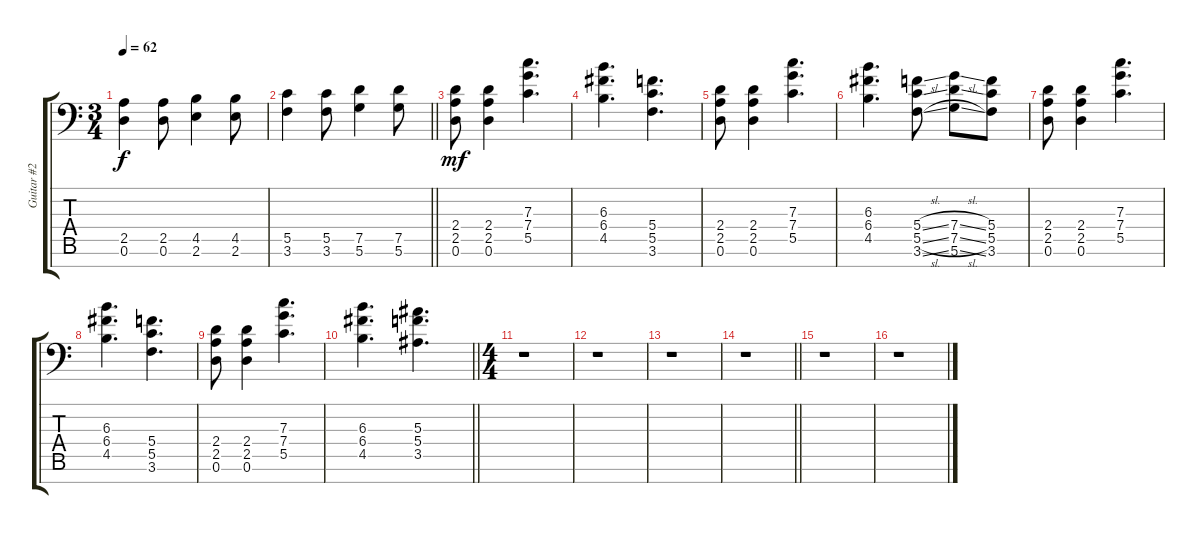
\track ("Guitar #2" "Guitar #2") {instrument distortionguitar}
\staff {score tabs}
\tuning (D4 A3 F3 C3 G2 D2 A1) {hide}
\ts (3 4)
\tempo 62
\clef f4
\ks c
(2.5 0.6).4{dy f} (2.5 0.6).8 (4.5 2.6).4 (4.5 2.6).8 |
\barLineRight lightlight
(5.5 3.6).4 (5.5 3.6).8 (7.5 5.6).4 (7.5 5.6).8 |
(2.4 2.5 0.6).8{dy mf} (2.4 2.5 0.6).4 (7.3 7.4 5.5).4{d} |
(6.3 6.4 4.5).4{d} (5.4 5.5 3.6).4{d} |
(2.4 2.5 0.6).8 (2.4 2.5 0.6).4 (7.3 7.4 5.5).4{d} |
(6.3 6.4 4.5).4{d} (5.4{sl} 5.5{sl} 3.6{sl}).8 (7.4{sl} 7.5{sl} 5.6{sl}).8 (5.4 5.5 3.6).8 |
(2.4 2.5 0.6).8 (2.4 2.5 0.6).4 (7.3 7.4 5.5).4{d} |
(6.3 6.4 4.5).4{d} (5.4 5.5 3.6).4{d} |
(2.4 2.5 0.6).8 (2.4 2.5 0.6).4 (7.3 7.4 5.5).4{d} |
\barLineRight lightlight
(6.3 6.4 4.5).4{d} (5.3 5.4 3.5).4{d} |
\ts (4 4)
r.1 |
r.1 |
r.1 |
\barLineRight lightlight
r.1 |
r.1 |
r.1
